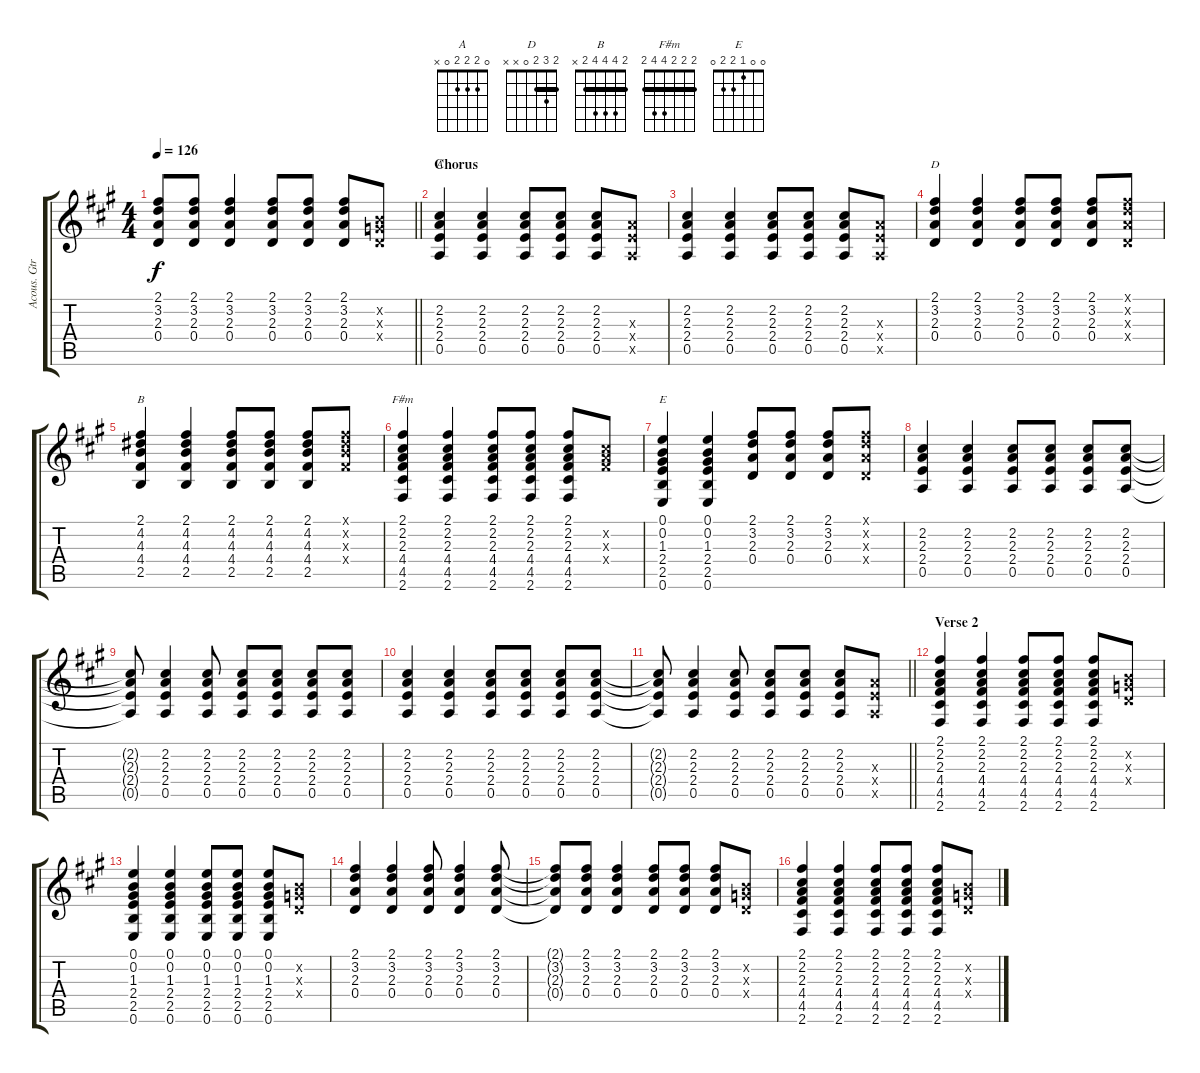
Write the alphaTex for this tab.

\track ("Acous. Gtr" "Acous. Gtr") {instrument acousticguitarsteel}
\staff {score tabs}
\tuning (E4 B3 G3 D3 A2 E2) {hide}
\chord ("A" 0 2 2 2 0 x)
\chord ("D" 2 3 2 0 x x) {barre 2}
\chord ("B" 2 4 4 4 2 x) {barre 2}
\chord ("F#m" 2 2 2 4 4 2) {barre 2}
\chord ("E" 0 0 1 2 2 0)
\ts (4 4)
\tempo 126
\clef g2
\barLineRight lightlight
\ks a
(2.1{t} 3.2{t} 2.3{t} 0.4{t}).8{dy f} (2.1 3.2 2.3 0.4).8 (2.1 3.2 2.3 0.4).4 (2.1 3.2 2.3 0.4).8 (2.1 3.2 2.3 0.4).8 (2.1 3.2 2.3 0.4).8 (0.2{x} 0.3{x} 0.4{x}).8 |
\section ("" "Chorus")
(2.2 2.3 2.4 0.5).4{ch "A"} (2.2 2.3 2.4 0.5).4 (2.2 2.3 2.4 0.5).8 (2.2 2.3 2.4 0.5).8 (2.2 2.3 2.4 0.5).8 (2.3{x} 2.4{x} 0.5{x}).8 |
(2.2 2.3 2.4 0.5).4 (2.2 2.3 2.4 0.5).4 (2.2 2.3 2.4 0.5).8 (2.2 2.3 2.4 0.5).8 (2.2 2.3 2.4 0.5).8 (2.3{x} 2.4{x} 0.5{x}).8 |
(2.1 3.2 2.3 0.4).4{ch "D"} (2.1 3.2 2.3 0.4).4 (2.1 3.2 2.3 0.4).8 (2.1 3.2 2.3 0.4).8 (2.1 3.2 2.3 0.4).8 (2.1{x} 3.2{x} 2.3{x} 0.4{x}).8 |
(2.1 4.2 4.3 4.4 2.5).4{ch "B"} (2.1 4.2 4.3 4.4 2.5).4 (2.1 4.2 4.3 4.4 2.5).8 (2.1 4.2 4.3 4.4 2.5).8 (2.1 4.2 4.3 4.4 2.5).8 (2.1{x} 4.2{x} 4.3{x} 4.4{x}).8 |
(2.1 2.2 2.3 4.4 4.5 2.6).4{ch "F#m"} (2.1 2.2 2.3 4.4 4.5 2.6).4 (2.1 2.2 2.3 4.4 4.5 2.6).8 (2.1 2.2 2.3 4.4 4.5 2.6).8 (2.1 2.2 2.3 4.4 4.5 2.6).8 (2.2{x} 2.3{x} 4.4{x}).8 |
(0.1 0.2 1.3 2.4 2.5 0.6).4{ch "E"} (0.1 0.2 1.3 2.4 2.5 0.6).4 (2.1 3.2 2.3 0.4).8 (2.1 3.2 2.3 0.4).8 (2.1 3.2 2.3 0.4).8 (2.1{x} 3.2{x} 2.3{x} 0.4{x}).8 |
(2.2 2.3 2.4 0.5).4 (2.2 2.3 2.4 0.5).4 (2.2 2.3 2.4 0.5).8 (2.2 2.3 2.4 0.5).8 (2.2 2.3 2.4 0.5).8 (2.2 2.3 2.4 0.5).8 |
(2.2{t} 2.3{t} 2.4{t} 0.5{t}).8 (2.2 2.3 2.4 0.5).4 (2.2 2.3 2.4 0.5).8 (2.2 2.3 2.4 0.5).8 (2.2 2.3 2.4 0.5).8 (2.2 2.3 2.4 0.5).8 (2.2 2.3 2.4 0.5).8 |
(2.2 2.3 2.4 0.5).4 (2.2 2.3 2.4 0.5).4 (2.2 2.3 2.4 0.5).8 (2.2 2.3 2.4 0.5).8 (2.2 2.3 2.4 0.5).8 (2.2 2.3 2.4 0.5).8 |
\barLineRight lightlight
(2.2{t} 2.3{t} 2.4{t} 0.5{t}).8 (2.2 2.3 2.4 0.5).4 (2.2 2.3 2.4 0.5).8 (2.2 2.3 2.4 0.5).8 (2.2 2.3 2.4 0.5).8 (2.2 2.3 2.4 0.5).8 (2.3{x} 2.4{x} 0.5{x}).8 |
\section ("" "Verse 2")
(2.1 2.2 2.3 4.4 4.5 2.6).4 (2.1 2.2 2.3 4.4 4.5 2.6).4 (2.1 2.2 2.3 4.4 4.5 2.6).8 (2.1 2.2 2.3 4.4 4.5 2.6).8 (2.1 2.2 2.3 4.4 4.5 2.6).8 (0.2{x} 0.3{x} 0.4{x}).8 |
(0.1 0.2 1.3 2.4 2.5 0.6).4 (0.1 0.2 1.3 2.4 2.5 0.6).4 (0.1 0.2 1.3 2.4 2.5 0.6).8 (0.1 0.2 1.3 2.4 2.5 0.6).8 (0.1 0.2 1.3 2.4 2.5 0.6).8 (0.2{x} 0.3{x} 0.4{x}).8 |
(2.1 3.2 2.3 0.4).4 (2.1 3.2 2.3 0.4).4 (2.1 3.2 2.3 0.4).8 (2.1 3.2 2.3 0.4).4 (2.1 3.2 2.3 0.4).8 |
(2.1{t} 3.2{t} 2.3{t} 0.4{t}).8 (2.1 3.2 2.3 0.4).8 (2.1 3.2 2.3 0.4).4 (2.1 3.2 2.3 0.4).8 (2.1 3.2 2.3 0.4).8 (2.1 3.2 2.3 0.4).8 (0.2{x} 0.3{x} 0.4{x}).8 |
(2.1 2.2 2.3 4.4 4.5 2.6).4 (2.1 2.2 2.3 4.4 4.5 2.6).4 (2.1 2.2 2.3 4.4 4.5 2.6).8 (2.1 2.2 2.3 4.4 4.5 2.6).8 (2.1 2.2 2.3 4.4 4.5 2.6).8 (0.2{x} 0.3{x} 0.4{x}).8
